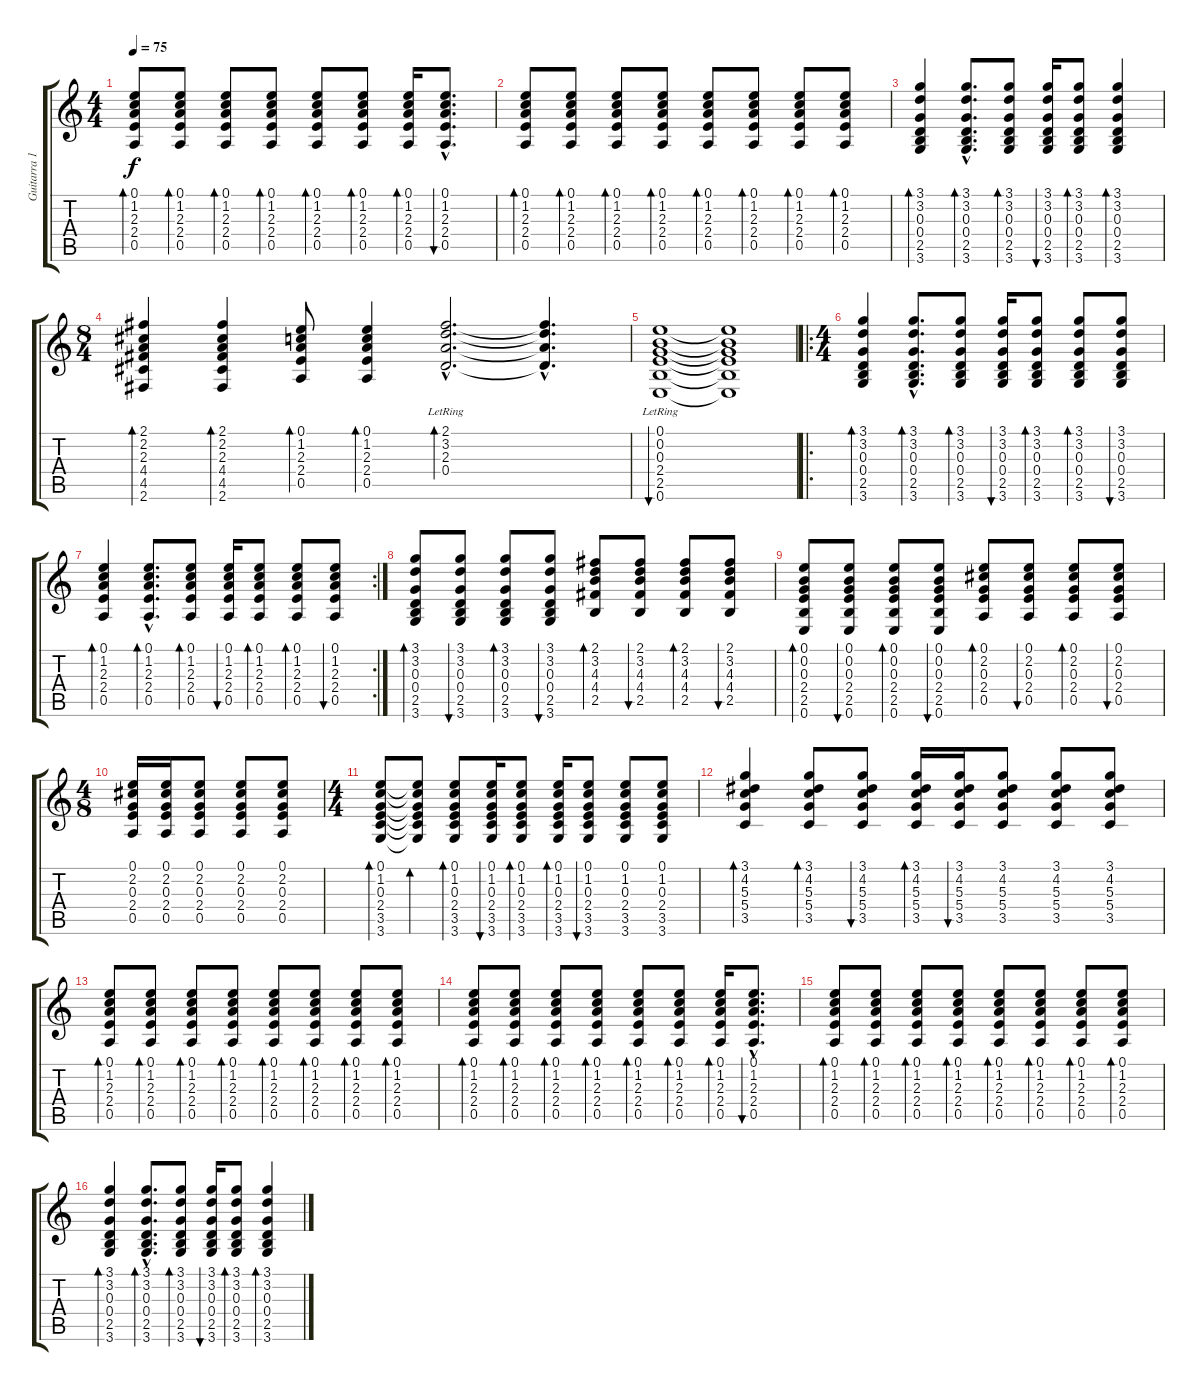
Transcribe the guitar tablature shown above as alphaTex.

\track ("Guitarra 1" "Guitarra 1") {instrument acousticguitarsteel}
\staff {score tabs}
\tuning (E4 B3 G3 D3 A2 E2) {hide}
\ts (4 4)
\tempo 75
\clef g2
\ks c
(0.1 1.2 2.3 2.4 0.5).8{bd 30 dy f} (0.1 1.2 2.3 2.4 0.5).8{bd 30} (0.1 1.2 2.3 2.4 0.5).8{bd 30} (0.1 1.2 2.3 2.4 0.5).8{bd 30} (0.1 1.2 2.3 2.4 0.5).8{bd 30} (0.1 1.2 2.3 2.4 0.5).8{bd 30} (0.1 1.2 2.3 2.4 0.5).16{bd 30} (0.1{hac} 1.2{hac} 2.3{hac} 2.4{hac} 0.5{hac}).8{d bu 30} |
(0.1 1.2 2.3 2.4 0.5).8{bd 30} (0.1 1.2 2.3 2.4 0.5).8{bd 30} (0.1 1.2 2.3 2.4 0.5).8{bd 30} (0.1 1.2 2.3 2.4 0.5).8{bd 30} (0.1 1.2 2.3 2.4 0.5).8{bd 30} (0.1 1.2 2.3 2.4 0.5).8{bd 30} (0.1 1.2 2.3 2.4 0.5).8{bd 30} (0.1 1.2 2.3 2.4 0.5).8{bd 30} |
(3.1 3.2 0.3 0.4 2.5 3.6).4{bd 30} (3.1{hac} 3.2{hac} 0.3{hac} 0.4{hac} 2.5{hac} 3.6{hac}).8{d bd 30} (3.1 3.2 0.3 0.4 2.5 3.6).8{bd 30} (3.1 3.2 0.3 0.4 2.5 3.6).16{bu 30} (3.1 3.2 0.3 0.4 2.5 3.6).8{bd 30} (3.1 3.2 0.3 0.4 2.5 3.6).4{bd 30} |
\ts (8 4)
(2.1 2.2 2.3 4.4 4.5 2.6).4{bd 30} (2.1 2.2 2.3 4.4 4.5 2.6).4{bd 30} (0.1 1.2 2.3 2.4 0.5).8{bd 30} (0.1 1.2 2.3 2.4 0.5).4{bd 30} (2.1{hac lr} 3.2{hac lr} 2.3{hac lr} 0.4{hac lr}).2{d bd 30} (2.1{hac t} 3.2{hac t} 2.3{hac t} 0.4{hac t}).4{d} |
(0.1{lr} 0.2{lr} 0.3{lr} 2.4{lr} 2.5{lr} 0.6{lr}).1{bu 120} (0.1{t} 0.2{t} 0.3{t} 2.4{t} 2.5{t} 0.6{t}).1 |
\ro
\ts (4 4)
(3.1 3.2 0.3 0.4 2.5 3.6).4{bd 30} (3.1{hac} 3.2{hac} 0.3{hac} 0.4{hac} 2.5{hac} 3.6{hac}).8{d bd 30} (3.1 3.2 0.3 0.4 2.5 3.6).8{bd 30} (3.1 3.2 0.3 0.4 2.5 3.6).16{bu 30} (3.1 3.2 0.3 0.4 2.5 3.6).8{bd 30} (3.1 3.2 0.3 0.4 2.5 3.6).8{bd 30} (3.1 3.2 0.3 0.4 2.5 3.6).8{bu 30} |
\rc 2
(0.1 1.2 2.3 2.4 0.5).4{bd 30} (0.1{hac} 1.2{hac} 2.3{hac} 2.4{hac} 0.5{hac}).8{d bd 30} (0.1 1.2 2.3 2.4 0.5).8{bd 30} (0.1 1.2 2.3 2.4 0.5).16{bu 30} (0.1 1.2 2.3 2.4 0.5).8{bd 30} (0.1 1.2 2.3 2.4 0.5).8{bd 30} (0.1 1.2 2.3 2.4 0.5).8{bu 30} |
(3.1 3.2 0.3 0.4 2.5 3.6).8{bd 30} (3.1 3.2 0.3 0.4 2.5 3.6).8{bu 30} (3.1 3.2 0.3 0.4 2.5 3.6).8{bd 30} (3.1 3.2 0.3 0.4 2.5 3.6).8{bu 30} (2.1 3.2 4.3 4.4 2.5).8{bd 30} (2.1 3.2 4.3 4.4 2.5).8{bu 30} (2.1 3.2 4.3 4.4 2.5).8{bd 30} (2.1 3.2 4.3 4.4 2.5).8{bu 30} |
(0.1 0.2 0.3 2.4 2.5 0.6).8{bd 30} (0.1 0.2 0.3 2.4 2.5 0.6).8{bu 30} (0.1 0.2 0.3 2.4 2.5 0.6).8{bd 30} (0.1 0.2 0.3 2.4 2.5 0.6).8{bu 30} (0.1 2.2 0.3 2.4 0.5).8{bd 30} (0.1 2.2 0.3 2.4 0.5).8{bu 30} (0.1 2.2 0.3 2.4 0.5).8{bd 30} (0.1 2.2 0.3 2.4 0.5).8{bu 30} |
\ts (4 8)
(0.1 2.2 0.3 2.4 0.5).16 (0.1 2.2 0.3 2.4 0.5).16 (0.1 2.2 0.3 2.4 0.5).8 (0.1 2.2 0.3 2.4 0.5).8 (0.1 2.2 0.3 2.4 0.5).8 |
\ts (4 4)
(0.1 1.2 0.3 2.4 3.5 3.6).8{bd 30} (0.1{t} 1.2{t} 0.3{t} 2.4{t} 3.5{t} 3.6{t}).8{bd 30} (0.1 1.2 0.3 2.4 3.5 3.6).8{bd 30} (0.1 1.2 0.3 2.4 3.5 3.6).16{bu 30} (0.1 1.2 0.3 2.4 3.5 3.6).8{bd 30} (0.1 1.2 0.3 2.4 3.5 3.6).16{bd 30} (0.1 1.2 0.3 2.4 3.5 3.6).8{bu 30} (0.1 1.2 0.3 2.4 3.5 3.6).8 (0.1 1.2 0.3 2.4 3.5 3.6).8 |
(3.1 4.2 5.3 5.4 3.5).4{bd 30} (3.1 4.2 5.3 5.4 3.5).8{bd 30} (3.1 4.2 5.3 5.4 3.5).8{bu 30} (3.1 4.2 5.3 5.4 3.5).16{bd 30} (3.1 4.2 5.3 5.4 3.5).16{bu 30} (3.1 4.2 5.3 5.4 3.5).8 (3.1 4.2 5.3 5.4 3.5).8 (3.1 4.2 5.3 5.4 3.5).8 |
(0.1 1.2 2.3 2.4 0.5).8{bd 30} (0.1 1.2 2.3 2.4 0.5).8{bd 30} (0.1 1.2 2.3 2.4 0.5).8{bd 30} (0.1 1.2 2.3 2.4 0.5).8{bd 30} (0.1 1.2 2.3 2.4 0.5).8{bd 30} (0.1 1.2 2.3 2.4 0.5).8{bd 30} (0.1 1.2 2.3 2.4 0.5).8{bd 30} (0.1 1.2 2.3 2.4 0.5).8{bd 30} |
(0.1 1.2 2.3 2.4 0.5).8{bd 30} (0.1 1.2 2.3 2.4 0.5).8{bd 30} (0.1 1.2 2.3 2.4 0.5).8{bd 30} (0.1 1.2 2.3 2.4 0.5).8{bd 30} (0.1 1.2 2.3 2.4 0.5).8{bd 30} (0.1 1.2 2.3 2.4 0.5).8{bd 30} (0.1 1.2 2.3 2.4 0.5).16{bd 30} (0.1{hac} 1.2{hac} 2.3{hac} 2.4{hac} 0.5{hac}).8{d bu 30} |
(0.1 1.2 2.3 2.4 0.5).8{bd 30} (0.1 1.2 2.3 2.4 0.5).8{bd 30} (0.1 1.2 2.3 2.4 0.5).8{bd 30} (0.1 1.2 2.3 2.4 0.5).8{bd 30} (0.1 1.2 2.3 2.4 0.5).8{bd 30} (0.1 1.2 2.3 2.4 0.5).8{bd 30} (0.1 1.2 2.3 2.4 0.5).8{bd 30} (0.1 1.2 2.3 2.4 0.5).8{bd 30} |
(3.1 3.2 0.3 0.4 2.5 3.6).4{bd 30} (3.1{hac} 3.2{hac} 0.3{hac} 0.4{hac} 2.5{hac} 3.6{hac}).8{d bd 30} (3.1 3.2 0.3 0.4 2.5 3.6).8{bd 30} (3.1 3.2 0.3 0.4 2.5 3.6).16{bu 30} (3.1 3.2 0.3 0.4 2.5 3.6).8{bd 30} (3.1 3.2 0.3 0.4 2.5 3.6).4{bd 30}
